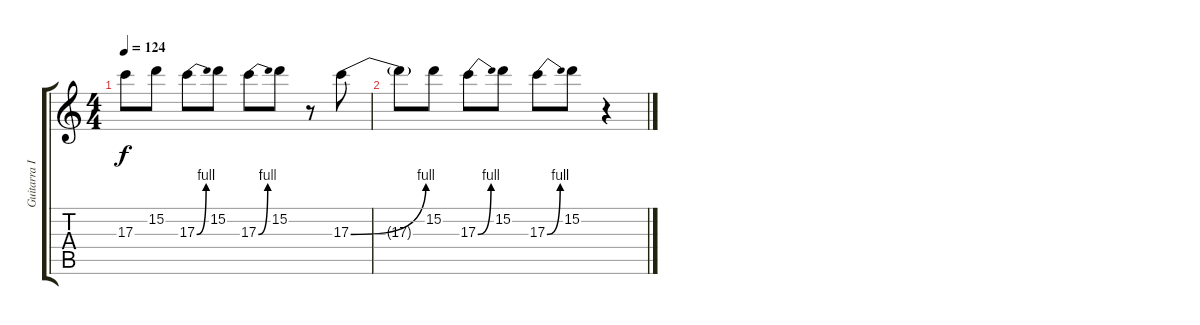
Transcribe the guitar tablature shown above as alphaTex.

\track ("Guitarra II" "Guitarra I") {instrument electricguitarclean}
\staff {score tabs}
\tuning (E4 B3 G3 D3 A2 E2) {hide}
\ts (4 4)
\tempo 124
\clef g2
\ks c
17.3{t}.8{dy f} 15.2.8 17.3{be (bend 0 0 60 4)}.8 15.2.8 17.3{be (bend 0 0 60 4)}.8 15.2.8 r.8 17.3{be (bend 0 0 60 4)}.8 |
17.3{t}.8 15.2.8 17.3{be (bend 0 0 60 4)}.8 15.2.8 17.3{be (bend 0 0 60 4)}.8 15.2.8 r.4
